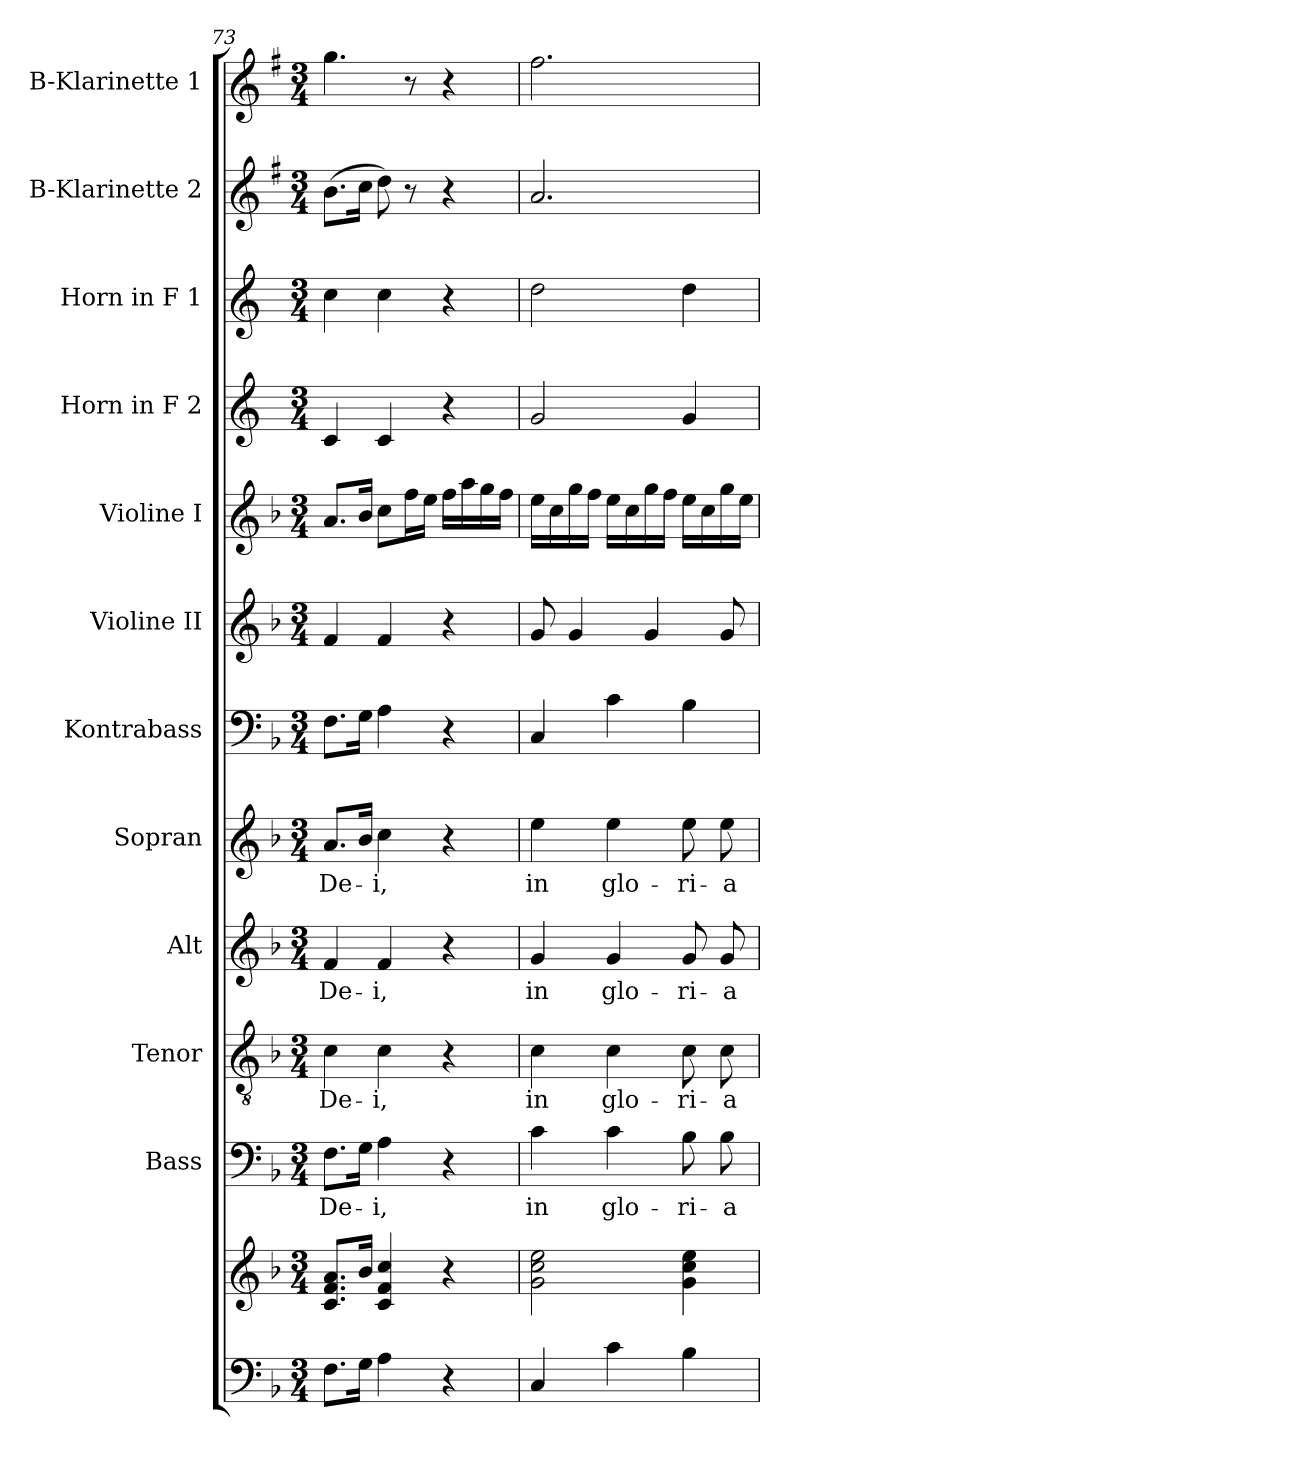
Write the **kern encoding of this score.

**kern	**kern	**kern	**text	**kern	**text	**kern	**text	**kern	**text	**kern	**kern	**kern	**kern	**kern	**kern	**kern
*part12	*part12	*part11	*part11	*part10	*part10	*part9	*part9	*part8	*part8	*part7	*part6	*part5	*part4	*part3	*part2	*part1
*staff13	*staff12	*staff11	*staff11	*staff10	*staff10	*staff9	*staff9	*staff8	*staff8	*staff7	*staff6	*staff5	*staff4	*staff3	*staff2	*staff1
*	*	*I"Bass	*	*I"Tenor	*	*I"Alt	*	*I"Sopran	*	*I"Kontrabass	*I"Violine II	*I"Violine I	*I"Horn in F 2	*I"Horn in F 1	*I"B-Klarinette 2	*I"B-Klarinette 1
*	*	*I'B.	*	*I'T.	*	*I'A.	*	*I'S.	*	*I'Kb.	*I'Vl. II	*I'Vl. I	*	*	*I'B Kl. 2	*I'B Kl. 1
*clefF4	*clefG2	*clefF4	*	*clefGv2	*	*clefG2	*	*clefG2	*	*clefF4	*clefG2	*clefG2	*clefG2	*clefG2	*clefG2	*clefG2
*	*	*	*	*	*	*	*	*	*	*ITrd7c12	*	*	*ITrd4c7	*ITrd4c7	*ITrd1c2	*ITrd1c2
*k[b-]	*k[b-]	*k[b-]	*	*k[b-]	*	*k[b-]	*	*k[b-]	*	*k[b-]	*k[b-]	*k[b-]	*k[b-]	*k[b-]	*k[b-]	*k[b-]
*F:	*F:	*F:	*	*F:	*	*F:	*	*F:	*	*F:	*F:	*F:	*F:	*F:	*F:	*F:
*M3/4	*M3/4	*M3/4	*	*M3/4	*	*M3/4	*	*M3/4	*	*M3/4	*M3/4	*M3/4	*M3/4	*M3/4	*M3/4	*M3/4
=73	=73	=73	=73	=73	=73	=73	=73	=73	=73	=73	=73	=73	=73	=73	=73	=73
!	!	!	!LO:LY:b	!	!LO:LY:b	!	!LO:LY:b	!	!LO:LY:b	!	!	!	!	!	!	!
8.F\L	8.c/ 8.f/ 8.a/L	8.F\L	De-	4c\	De-	4f/	De-	8.a/L	De-	8.FF\L	4f/	8.a/L	4F/	4f\	(>8.a\L	4.ff\
16G\Jk	16b-/Jk	16G\Jk	.	.	.	.	.	16b-/Jk	.	16GG\Jk	.	16b-/Jk	.	.	16b-\Jk	.
!	!	!	!LO:LY:b	!	!LO:LY:b	!	!LO:LY:b	!	!LO:LY:b	!	!	!	!	!	!	!
4A\	4c/ 4f/ 4cc/	4A\	-i,	4c\	-i,	4f/	-i,	4cc\	-i,	4AA\	4f/	8cc\L	4F/	4f\	8cc\)	.
.	.	.	.	.	.	.	.	.	.	.	.	16ff\L	.	.	8r	8r
.	.	.	.	.	.	.	.	.	.	.	.	16ee\JJ	.	.	.	.
4r	4r	4r	.	4r	.	4r	.	4r	.	4r	4r	16ff\LL	4r	4r	4r	4r
.	.	.	.	.	.	.	.	.	.	.	.	16aa\	.	.	.	.
.	.	.	.	.	.	.	.	.	.	.	.	16gg\	.	.	.	.
.	.	.	.	.	.	.	.	.	.	.	.	16ff\JJ	.	.	.	.
=74	=74	=74	=74	=74	=74	=74	=74	=74	=74	=74	=74	=74	=74	=74	=74	=74
!	!	!	!LO:LY:b	!	!LO:LY:b	!	!LO:LY:b	!	!LO:LY:b	!	!	!	!	!	!	!
4C/	2g\ 2cc\ 2ee\	4c\	in	4c\	in	4g/	in	4ee\	in	4CC/	8g/	16ee\LL	2c/	2g\	2.g/	2.ee\
.	.	.	.	.	.	.	.	.	.	.	.	16cc\	.	.	.	.
.	.	.	.	.	.	.	.	.	.	.	4g/	16gg\	.	.	.	.
.	.	.	.	.	.	.	.	.	.	.	.	16ff\JJ	.	.	.	.
!	!	!	!LO:LY:b	!	!LO:LY:b	!	!LO:LY:b	!	!LO:LY:b	!	!	!	!	!	!	!
4c\	.	4c\	glo-	4c\	glo-	4g/	glo-	4ee\	glo-	4C\	.	16ee\LL	.	.	.	.
.	.	.	.	.	.	.	.	.	.	.	.	16cc\	.	.	.	.
.	.	.	.	.	.	.	.	.	.	.	4g/	16gg\	.	.	.	.
.	.	.	.	.	.	.	.	.	.	.	.	16ff\JJ	.	.	.	.
!	!	!	!LO:LY:b	!	!LO:LY:b	!	!LO:LY:b	!	!LO:LY:b	!	!	!	!	!	!	!
4B-\	4g\ 4cc\ 4ee\	8B-\	-ri-	8c\	-ri-	8g/	-ri-	8ee\	-ri-	4BB-\	.	16ee\LL	4c/	4g\	.	.
.	.	.	.	.	.	.	.	.	.	.	.	16cc\	.	.	.	.
!	!	!	!LO:LY:b	!	!LO:LY:b	!	!LO:LY:b	!	!LO:LY:b	!	!	!	!	!	!	!
.	.	8B-\	-a	8c\	-a	8g/	-a	8ee\	-a	.	8g/	16gg\	.	.	.	.
.	.	.	.	.	.	.	.	.	.	.	.	16ee\JJ	.	.	.	.
=	=	=	=	=	=	=	=	=	=	=	=	=	=	=	=	=
*-	*-	*-	*-	*-	*-	*-	*-	*-	*-	*-	*-	*-	*-	*-	*-	*-
